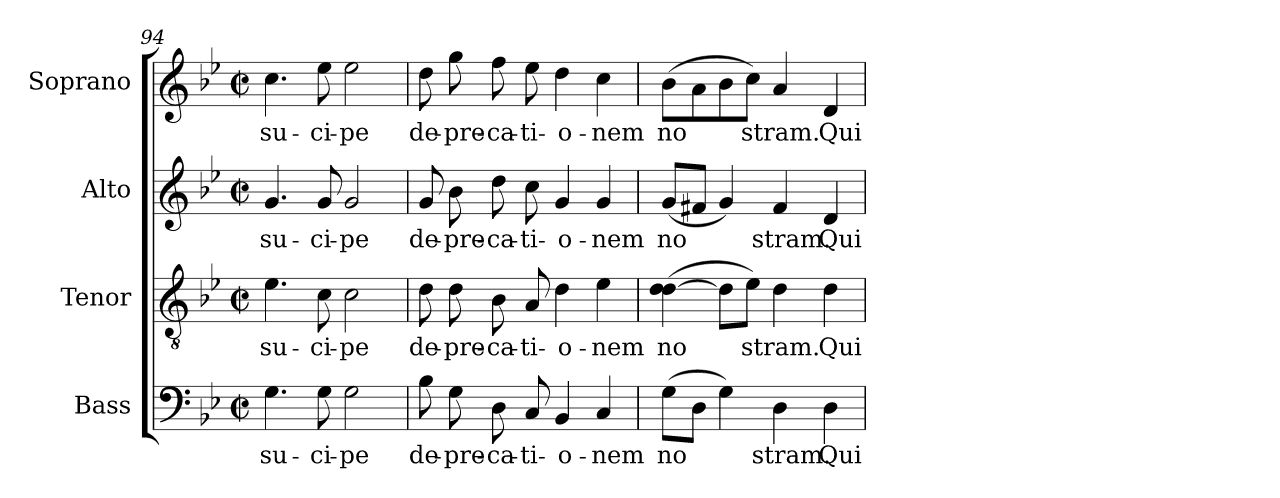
**kern	**text	**kern	**text	**kern	**text	**kern	**text
*part4	*part4	*part3	*part3	*part2	*part2	*part1	*part1
*staff4	*staff4	*staff3	*staff3	*staff2	*staff2	*staff1	*staff1
*I"Bass	*	*I"Tenor	*	*I"Alto	*	*I"Soprano	*
*I'B.	*	*I'T.	*	*I'A.	*	*I'S.	*
*clefF4	*	*clefGv2	*	*clefG2	*	*clefG2	*
*k[b-e-]	*	*k[b-e-]	*	*k[b-e-]	*	*k[b-e-]	*
*B-:	*	*B-:	*	*B-:	*	*B-:	*
*M2/2	*	*M2/2	*	*M2/2	*	*M2/2	*
*met(c|)	*	*met(c|)	*	*met(c|)	*	*met(c|)	*
=94	=94	=94	=94	=94	=94	=94	=94
!	!LO:LY:b:cj	!	!LO:LY:b:cj	!	!LO:LY:b:cj	!	!LO:LY:b:cj
4.G\	su-	4.e-\	su-	4.g/	su-	4.cc\	su-
!	!LO:LY:b:cj	!	!LO:LY:b:cj	!	!LO:LY:b:cj	!	!LO:LY:b:cj
8G\	-ci-	8c\	-ci-	8g/	-ci-	8ee-\	-ci-
!	!LO:LY:b:cj	!	!LO:LY:b:cj	!	!LO:LY:b:cj	!	!LO:LY:b:cj
2G\	-pe	2c\	-pe	2g/	-pe	2ee-\	-pe
=95	=95	=95	=95	=95	=95	=95	=95
!	!LO:LY:b:cj	!	!LO:LY:b:cj	!	!LO:LY:b:cj	!	!LO:LY:b:cj
8B-\	de-	8d\	de-	8g/	de-	8dd\	de-
!	!LO:LY:b:cj	!	!LO:LY:b:cj	!	!LO:LY:b:cj	!	!LO:LY:b:cj
8G\	-pre-	8d\	-pre-	8b-\	-pre-	8gg\	-pre-
!	!LO:LY:b:cj	!	!LO:LY:b:cj	!	!LO:LY:b:cj	!	!LO:LY:b:cj
8D\	-ca-	8B-\	-ca-	8dd\	-ca-	8ff\	-ca-
!	!LO:LY:b:cj	!	!LO:LY:b:cj	!	!LO:LY:b:cj	!	!LO:LY:b:cj
8C/	-ti-	8A/	-ti-	8cc\	-ti-	8ee-\	-ti-
!	!LO:LY:b:cj	!	!LO:LY:b:cj	!	!LO:LY:b:cj	!	!LO:LY:b:cj
4BB-/	-o-	4d\	-o-	4g/	-o-	4dd\	-o-
!	!LO:LY:b:cj	!	!LO:LY:b:cj	!	!LO:LY:b:cj	!	!LO:LY:b:cj
4C/	-nem	4e-\	-nem	4g/	-nem	4cc\	-nem
!!LO:PB:g=z
=96	=96	=96	=96	=96	=96	=96	=96
!	!LO:LY:b:cj	!	!LO:LY:b:cj	!	!LO:LY:b:cj	!	!LO:LY:b:cj
(>8G\L	no	(>4d\ [>4d\	no	(<8g/L	no	(>8b-\L	no
!	!LO:LY:b:cj	!	!	!	!LO:LY:b:cj	!	!LO:LY:b:cj
8D\J	.	.	.	8f#X/J	.	8a\	.
!	!LO:LY:b:cj	!	!LO:LY:b:cj	!	!LO:LY:b:cj	!	!LO:LY:b:cj
4G\)	.	8d\L]	.	4g/)	.	8b-\	.
!	!	!	!LO:LY:b:cj	!	!	!	!LO:LY:b:cj
.	.	8e-\J)	stram.	.	.	8cc\J)	stram.
!	!LO:LY:b:cj	!	!LO:LY:b:cj	!	!LO:LY:b:cj	!	!LO:LY:b:cj
4D\	stram.	4d\	.	4f#/	stram.	4a/	.
!	!LO:LY:b:cj	!	!LO:LY:b:cj	!	!LO:LY:b:cj	!	!LO:LY:b:cj
4D\	Qui	4d\	Qui	4d/	Qui	4d/	Qui
=	=	=	=	=	=	=	=
*-	*-	*-	*-	*-	*-	*-	*-
